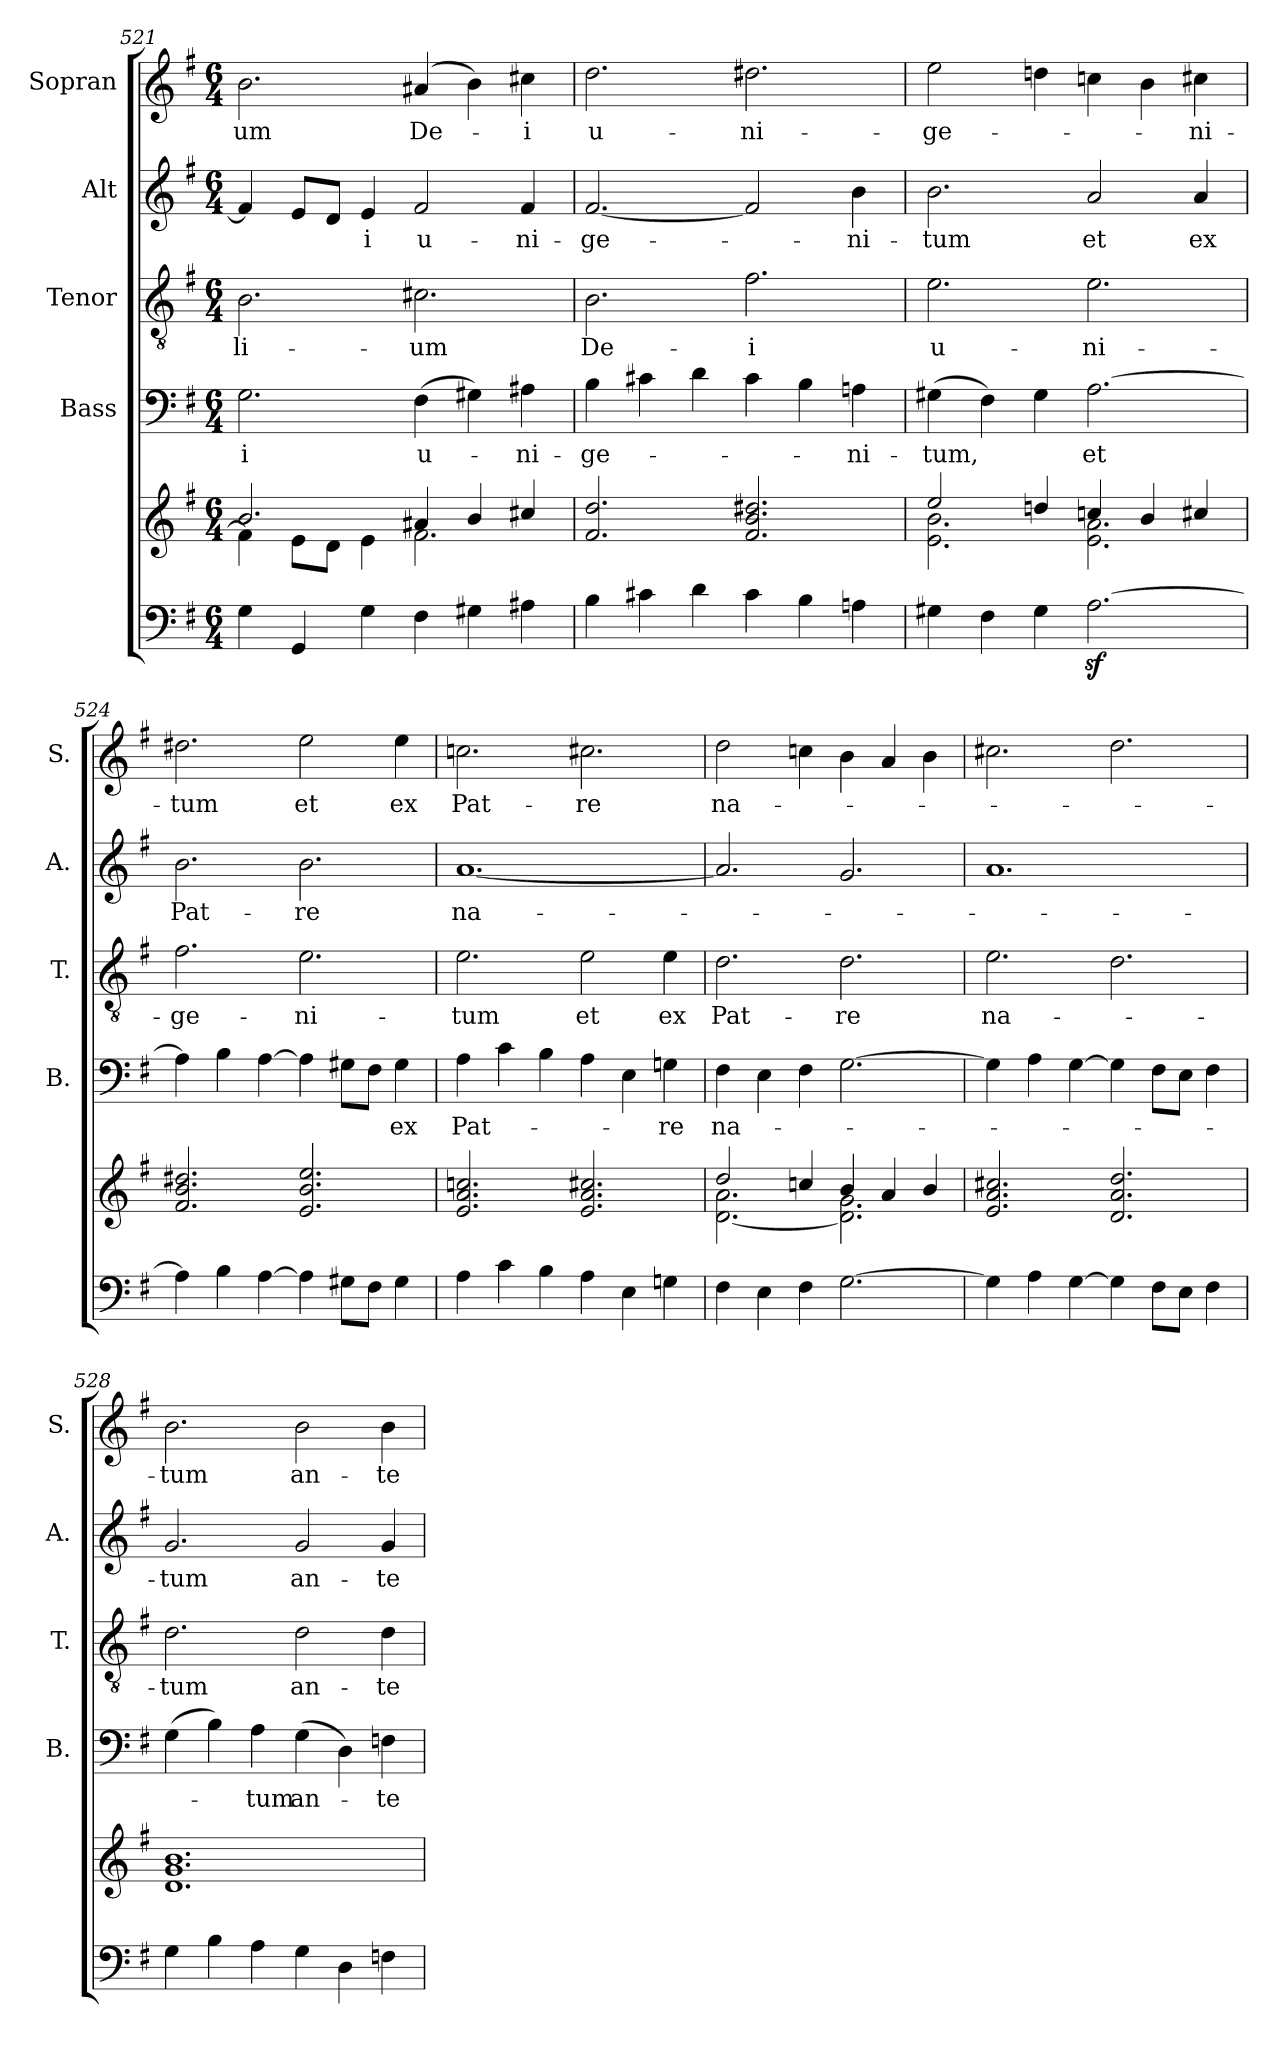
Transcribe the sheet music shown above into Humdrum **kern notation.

**kern	**kern	**kern	**text	**kern	**text	**kern	**text	**kern	**text
*part5	*part5	*part4	*part4	*part3	*part3	*part2	*part2	*part1	*part1
*staff6	*staff5	*staff4	*staff4	*staff3	*staff3	*staff2	*staff2	*staff1	*staff1
*	*	*I"Bass	*	*I"Tenor	*	*I"Alt	*	*I"Sopran	*
*	*	*I'B.	*	*I'T.	*	*I'A.	*	*I'S.	*
*clefF4	*clefG2	*clefF4	*	*clefGv2	*	*clefG2	*	*clefG2	*
*k[f#]	*k[f#]	*k[f#]	*	*k[f#]	*	*k[f#]	*	*k[f#]	*
*G:	*G:	*G:	*	*G:	*	*G:	*	*G:	*
*M6/4	*M6/4	*M6/4	*	*M6/4	*	*M6/4	*	*M6/4	*
=521	=521	=521	=521	=521	=521	=521	=521	=521	=521
*	*^	*	*	*	*	*	*	*	*
!	!	!	!	!LO:LY:b	!	!LO:LY:b	!	!	!	!LO:LY:b
4G\	2.b/	4f#\]	2.G\	-i	2.B\	-li-	4f#/]	.	2.b\	-um
4GG/	.	8e\L	.	.	.	.	8e/L	.	.	.
.	.	8d\J	.	.	.	.	8d/J	.	.	.
!	!	!	!	!	!	!	!	!LO:LY:b	!	!
4G\	.	4e\	.	.	.	.	4e/	-i	.	.
!	!	!	!	!LO:LY:b	!	!LO:LY:b	!	!LO:LY:b	!	!LO:LY:b
4F#\	4a#X/	2.f#\	(>4F#\	u-	2.c#X\	-um	2f#/	u-	(4a#X/	De-
4G#X\	4b/	.	4G#X\)	.	.	.	.	.	4b\)	.
!	!	!	!	!LO:LY:b	!	!	!	!LO:LY:b	!	!LO:LY:b
4A#X\	4cc#X/	.	4A#X\	-ni-	.	.	4f#/	-ni-	4cc#X\	-i
*	*v	*v	*	*	*	*	*	*	*	*
!!LO:PB:g=z
=522	=522	=522	=522	=522	=522	=522	=522	=522	=522
!	!	!	!LO:LY:b	!	!LO:LY:b	!	!LO:LY:b	!	!LO:LY:b
4B\	2.f#/ 2.dd/	4B\	-ge-	2.B\	De-	[2.f#/	-ge-	2.dd\	u-
4c#X\	.	4c#X\	.	.	.	.	.	.	.
4d\	.	4d\	.	.	.	.	.	.	.
!	!	!	!	!	!LO:LY:b	!	!	!	!LO:LY:b
4c#\	2.f#/ 2.b/ 2.dd#X/	4c#\	.	2.f#\	-i	2f#/]	.	2.dd#X\	-ni-
4B\	.	4B\	.	.	.	.	.	.	.
!	!	!	!LO:LY:b	!	!	!	!LO:LY:b	!	!
4An\	.	4An\	-ni-	.	.	4b\	-ni-	.	.
=523	=523	=523	=523	=523	=523	=523	=523	=523	=523
*	*^	*	*	*	*	*	*	*	*
!	!	!	!	!LO:LY:b	!	!LO:LY:b	!	!LO:LY:b	!	!LO:LY:b
4G#X\	2ee/	2.e\ 2.b\	(>4G#X\	-tum,	2.e\	u-	2.b\	-tum	2ee\	-ge-
4F#\	.	.	4F#\)	.	.	.	.	.	.	.
4G#\	4ddn/	.	4G#\	.	.	.	.	.	4ddn\	.
!	!	!	!	!LO:LY:b	!	!LO:LY:b	!	!LO:LY:b	!	!
[2.Az<\	4ccn/	2.e\ 2.a\	[2.A\	et	2.e\	-ni-	2a/	et	4ccn\	.
.	4b/	.	.	.	.	.	.	.	4b\	.
!	!	!	!	!	!	!	!	!LO:LY:b	!	!LO:LY:b
.	4cc#X/	.	.	.	.	.	4a/	ex	4cc#X\	-ni-
*	*v	*v	*	*	*	*	*	*	*	*
=524	=524	=524	=524	=524	=524	=524	=524	=524	=524
!	!	!	!	!	!LO:LY:b	!	!LO:LY:b	!	!LO:LY:b
4A\]	2.f#/ 2.b/ 2.dd#X/	4A\]	.	2.f#\	-ge-	2.b\	Pat-	2.dd#X\	-tum
4B\	.	4B\	.	.	.	.	.	.	.
[4A\	.	[4A\	.	.	.	.	.	.	.
!	!	!	!	!	!LO:LY:b	!	!LO:LY:b	!	!LO:LY:b
4A\]	2.e/ 2.b/ 2.ee/	4A\]	.	2.e\	-ni-	2.b\	-re	2ee\	et
8G#X\L	.	8G#X\L	.	.	.	.	.	.	.
8F#\J	.	8F#\J	.	.	.	.	.	.	.
!	!	!	!LO:LY:b	!	!	!	!	!	!LO:LY:b
4G#\	.	4G#\	ex	.	.	.	.	4ee\	ex
=525	=525	=525	=525	=525	=525	=525	=525	=525	=525
!	!	!	!LO:LY:b	!	!LO:LY:b	!	!LO:LY:b	!	!LO:LY:b
4A\	2.e/ 2.a/ 2.ccn/	4A\	Pat-	2.e\	-tum	[1.a	na-	2.ccn\	Pat-
4c\	.	4c\	.	.	.	.	.	.	.
4B\	.	4B\	.	.	.	.	.	.	.
!	!	!	!	!	!LO:LY:b	!	!	!	!LO:LY:b
4A\	2.e/ 2.a/ 2.cc#X/	4A\	.	2e\	et	.	.	2.cc#X\	-re
4E\	.	4E\	.	.	.	.	.	.	.
!	!	!	!LO:LY:b	!	!LO:LY:b	!	!	!	!
4Gn\	.	4Gn\	-re	4e\	ex	.	.	.	.
=526	=526	=526	=526	=526	=526	=526	=526	=526	=526
*	*^	*	*	*	*	*	*	*	*
!	!	!	!	!LO:LY:b	!	!LO:LY:b	!	!	!	!LO:LY:b
4F#\	2dd/	[<2.d\ 2.a\	4F#\	na-	2.d\	Pat-	2.a/]	.	2dd\	na-
4E\	.	.	4E\	.	.	.	.	.	.	.
4F#\	4ccn/	.	4F#\	.	.	.	.	.	4ccn\	.
!	!	!	!	!	!	!LO:LY:b	!	!	!	!
[2.G\	4b/	2.d\] 2.g\	[2.G\	.	2.d\	-re	2.g/	.	4b\	.
.	4a/	.	.	.	.	.	.	.	4a/	.
.	4b/	.	.	.	.	.	.	.	4b\	.
*	*v	*v	*	*	*	*	*	*	*	*
!!LO:LB:g=z
=527	=527	=527	=527	=527	=527	=527	=527	=527	=527
!	!	!	!	!	!LO:LY:b	!	!	!	!
4G\]	2.e/ 2.a/ 2.cc#X/	4G\]	.	2.e\	na-	1.a	.	2.cc#X\	.
4A\	.	4A\	.	.	.	.	.	.	.
[4G\	.	[4G\	.	.	.	.	.	.	.
4G\]	2.d/ 2.a/ 2.dd/	4G\]	.	2.d\	.	.	.	2.dd\	.
8F#\L	.	8F#\L	.	.	.	.	.	.	.
8E\J	.	8E\J	.	.	.	.	.	.	.
4F#\	.	4F#\	.	.	.	.	.	.	.
=528	=528	=528	=528	=528	=528	=528	=528	=528	=528
!	!	!	!	!	!LO:LY:b	!	!LO:LY:b	!	!LO:LY:b
4G\	1.d 1.g 1.b	(>4G\	.	2.d\	-tum	2.g/	-tum	2.b\	-tum
4B\	.	4B\)	.	.	.	.	.	.	.
!	!	!	!LO:LY:b	!	!	!	!	!	!
4A\	.	4A\	-tum	.	.	.	.	.	.
!	!	!	!LO:LY:b	!	!LO:LY:b	!	!LO:LY:b	!	!LO:LY:b
4G\	.	(>4G\	an-	2d\	an-	2g/	an-	2b\	an-
4D\	.	4D\)	.	.	.	.	.	.	.
!	!	!	!LO:LY:b	!	!LO:LY:b	!	!LO:LY:b	!	!LO:LY:b
4Fn\	.	4Fn\	-te	4d\	-te	4g/	-te	4b\	-te
=	=	=	=	=	=	=	=	=	=
*-	*-	*-	*-	*-	*-	*-	*-	*-	*-
